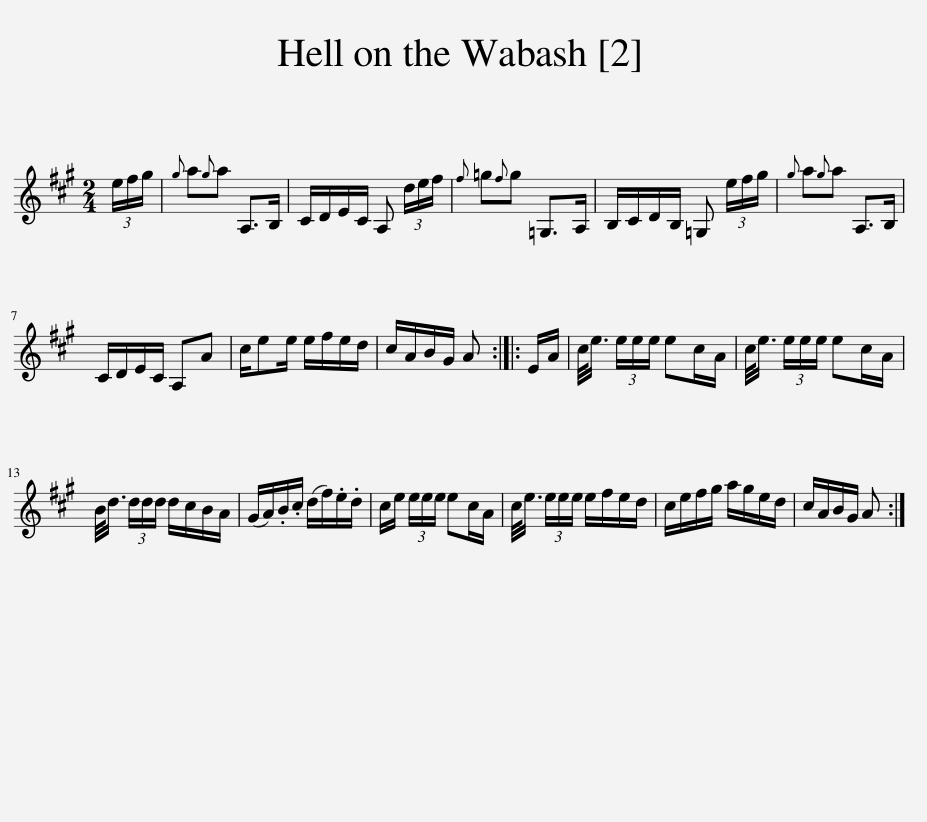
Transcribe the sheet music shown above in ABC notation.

X:1
L:1/8
M:2/4
I:linebreak $
K:A
V:1 treble
V:1
 (3e/f/g/ |{g} a{g}a A,>B, | C/D/E/C/ A, (3d/e/f/ |{f} =g{f}g =G,>A, | B,/C/D/B,/ =G, (3e/f/g/ | %5
{g} a{g}a A,>B, |$ C/D/E/C/ A,A | c/ee/ e/f/e/d/ | c/A/B/G/ A :: E/A/ | %10
 c/<e/ (3e/e/e/ ec/A/ | c/<e/ (3e/e/e/ ec/A/ |$ B/<d/ (3d/d/d/ d/c/B/A/ | (G/A/).B/.c/ (d/f/).e/.d/ | c/e/ (3e/e/e/ ec/A/ | %15
 c/<e/ (3e/e/e/ e/f/e/d/ | c/e/f/g/ a/g/e/d/ | c/A/B/G/ A :| %18
